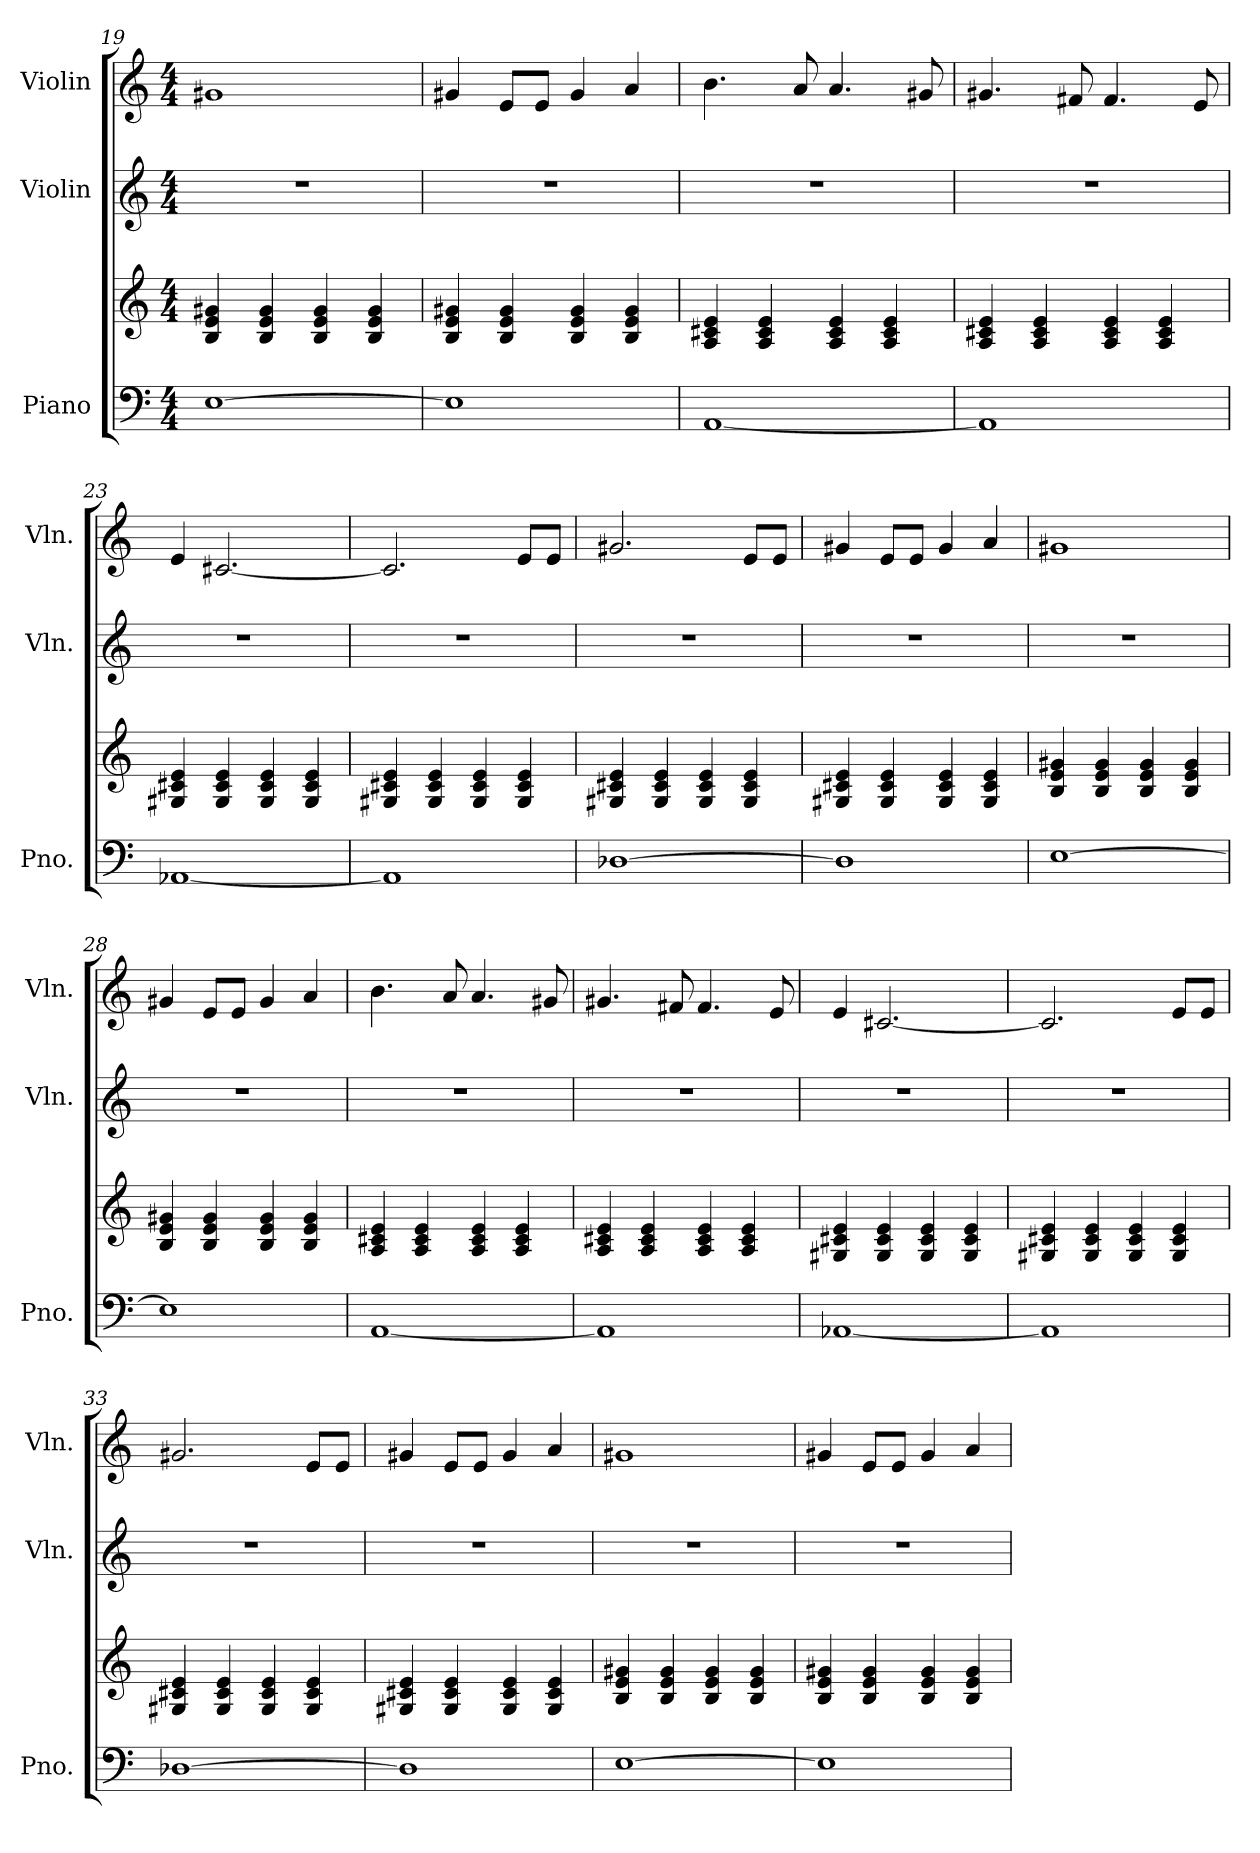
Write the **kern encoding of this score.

**kern	**kern	**kern	**kern
*part3	*part3	*part2	*part1
*staff4	*staff3	*staff2	*staff1
*I"Piano	*	*I"Violin	*I"Violin
*I'Pno.	*	*I'Vln.	*I'Vln.
*clefF4	*clefG2	*clefG2	*clefG2
*k[]	*k[]	*k[]	*k[]
*C:	*C:	*C:	*C:
*M4/4	*M4/4	*M4/4	*M4/4
=19	=19	=19	=19
[1E	4B/ 4e/ 4g#X/	1r	1g#X
.	4B/ 4e/ 4g#/	.	.
.	4B/ 4e/ 4g#/	.	.
.	4B/ 4e/ 4g#/	.	.
!!LO:LB:g=z
=20	=20	=20	=20
1E]	4B/ 4e/ 4g#X/	1r	4g#X/
.	4B/ 4e/ 4g#/	.	8e/L
.	.	.	8e/J
.	4B/ 4e/ 4g#/	.	4g#/
.	4B/ 4e/ 4g#/	.	4a/
=21	=21	=21	=21
[1AA	4A/ 4c#X/ 4e/	1r	4.b\
.	4A/ 4c#/ 4e/	.	.
.	.	.	8a/
.	4A/ 4c#/ 4e/	.	4.a/
.	4A/ 4c#/ 4e/	.	.
.	.	.	8g#X/
=22	=22	=22	=22
1AA]	4A/ 4c#X/ 4e/	1r	4.g#X/
.	4A/ 4c#/ 4e/	.	.
.	.	.	8f#X/
.	4A/ 4c#/ 4e/	.	4.f#/
.	4A/ 4c#/ 4e/	.	.
.	.	.	8e/
=23	=23	=23	=23
[1AA-X	4G#X/ 4c#X/ 4e/	1r	4e/
.	4G#/ 4c#/ 4e/	.	[2.c#X/
.	4G#/ 4c#/ 4e/	.	.
.	4G#/ 4c#/ 4e/	.	.
=24	=24	=24	=24
1AA-]	4G#X/ 4c#X/ 4e/	1r	2.c#/]
.	4G#/ 4c#/ 4e/	.	.
.	4G#/ 4c#/ 4e/	.	.
.	4G#/ 4c#/ 4e/	.	8e/L
.	.	.	8e/J
=25	=25	=25	=25
[1D-X	4G#X/ 4c#X/ 4e/	1r	2.g#X/
.	4G#/ 4c#/ 4e/	.	.
.	4G#/ 4c#/ 4e/	.	.
.	4G#/ 4c#/ 4e/	.	8e/L
.	.	.	8e/J
!!LO:LB:g=z
=26	=26	=26	=26
1D-]	4G#X/ 4c#X/ 4e/	1r	4g#X/
.	4G#/ 4c#/ 4e/	.	8e/L
.	.	.	8e/J
.	4G#/ 4c#/ 4e/	.	4g#/
.	4G#/ 4c#/ 4e/	.	4a/
=27	=27	=27	=27
[1E	4B/ 4e/ 4g#X/	1r	1g#X
.	4B/ 4e/ 4g#/	.	.
.	4B/ 4e/ 4g#/	.	.
.	4B/ 4e/ 4g#/	.	.
=28	=28	=28	=28
1E]	4B/ 4e/ 4g#X/	1r	4g#X/
.	4B/ 4e/ 4g#/	.	8e/L
.	.	.	8e/J
.	4B/ 4e/ 4g#/	.	4g#/
.	4B/ 4e/ 4g#/	.	4a/
=29	=29	=29	=29
[1AA	4A/ 4c#X/ 4e/	1r	4.b\
.	4A/ 4c#/ 4e/	.	.
.	.	.	8a/
.	4A/ 4c#/ 4e/	.	4.a/
.	4A/ 4c#/ 4e/	.	.
.	.	.	8g#X/
=30	=30	=30	=30
1AA]	4A/ 4c#X/ 4e/	1r	4.g#X/
.	4A/ 4c#/ 4e/	.	.
.	.	.	8f#X/
.	4A/ 4c#/ 4e/	.	4.f#/
.	4A/ 4c#/ 4e/	.	.
.	.	.	8e/
=31	=31	=31	=31
[1AA-X	4G#X/ 4c#X/ 4e/	1r	4e/
.	4G#/ 4c#/ 4e/	.	[2.c#X/
.	4G#/ 4c#/ 4e/	.	.
.	4G#/ 4c#/ 4e/	.	.
!!LO:PB:g=z
=32	=32	=32	=32
1AA-]	4G#X/ 4c#X/ 4e/	1r	2.c#/]
.	4G#/ 4c#/ 4e/	.	.
.	4G#/ 4c#/ 4e/	.	.
.	4G#/ 4c#/ 4e/	.	8e/L
.	.	.	8e/J
=33	=33	=33	=33
[1D-X	4G#X/ 4c#X/ 4e/	1r	2.g#X/
.	4G#/ 4c#/ 4e/	.	.
.	4G#/ 4c#/ 4e/	.	.
.	4G#/ 4c#/ 4e/	.	8e/L
.	.	.	8e/J
=34	=34	=34	=34
1D-]	4G#X/ 4c#X/ 4e/	1r	4g#X/
.	4G#/ 4c#/ 4e/	.	8e/L
.	.	.	8e/J
.	4G#/ 4c#/ 4e/	.	4g#/
.	4G#/ 4c#/ 4e/	.	4a/
=35	=35	=35	=35
[1E	4B/ 4e/ 4g#X/	1r	1g#X
.	4B/ 4e/ 4g#/	.	.
.	4B/ 4e/ 4g#/	.	.
.	4B/ 4e/ 4g#/	.	.
=36	=36	=36	=36
1E]	4B/ 4e/ 4g#X/	1r	4g#X/
.	4B/ 4e/ 4g#/	.	8e/L
.	.	.	8e/J
.	4B/ 4e/ 4g#/	.	4g#/
.	4B/ 4e/ 4g#/	.	4a/
=	=	=	=
*-	*-	*-	*-
